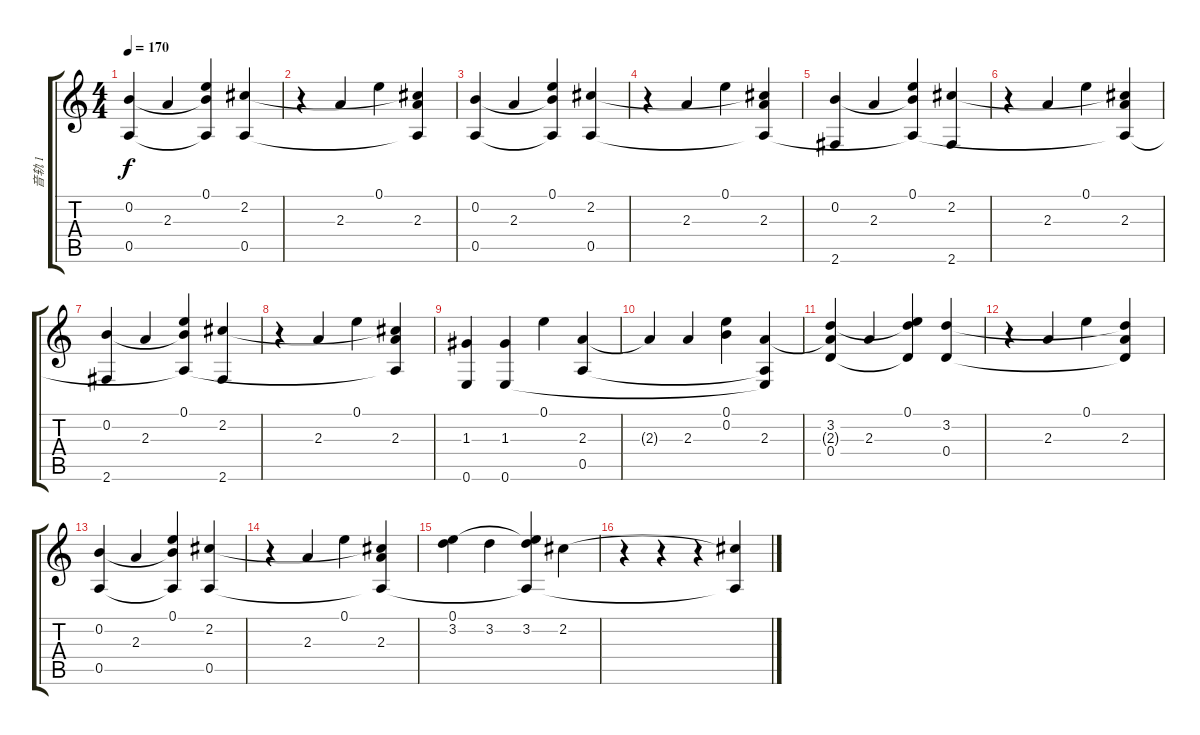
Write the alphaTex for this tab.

\track ("音轨 1" "音轨 1") {instrument acousticguitarnylon}
\staff {score tabs}
\tuning (E4 B3 G3 D3 A2 E2) {hide}
\ts (4 4)
\tempo 170
\clef g2
\ks c
(0.2 0.5).4{dy f} 2.3.4 (0.1 0.2{t} 0.5{t}).4 (2.2 0.5).4 |
r.4 2.3.4 0.1.4 (2.2{t} 2.3 0.5{t}).4 |
(0.2 0.5).4 2.3.4 (0.1 0.2{t} 0.5{t}).4 (2.2 0.5).4 |
r.4 2.3.4 0.1.4 (2.2{t} 2.3 0.5{t}).4 |
(0.2 2.6).4 2.3.4 (0.1 0.2{t} 0.5{t}).4 (2.2 2.6).4 |
r.4 2.3.4 0.1.4 (2.2{t} 2.3 0.5{t}).4 |
(0.2 2.6).4 2.3.4 (0.1 0.2{t} 0.5{t}).4 (2.2 2.6).4 |
r.4 2.3.4 0.1.4 (2.2{t} 2.3 0.5{t}).4 |
(1.3 0.6).4 (1.3 0.6).4 0.1.4 (2.3 0.5).4 |
2.3{t}.4 2.3.4 (0.1 0.2).4 (2.3 0.5{t} 0.6{t}).4 |
(3.2 2.3{t} 0.4).4 2.3.4 (0.1 3.2{t} 0.4{t}).4 (3.2 0.4).4 |
r.4 2.3.4 0.1.4 (3.2{t} 2.3 0.4{t}).4 |
(0.2 0.5).4 2.3.4 (0.1 0.2{t} 0.5{t}).4 (2.2 0.5).4 |
r.4 2.3.4 0.1.4 (2.2{t} 2.3 0.5{t}).4 |
(0.1 3.2).4 3.2.4 (0.1{t} 3.2 0.5{t}).4 2.2.4 |
r.4 r.4 r.4 (2.2{t} 0.5{t}).4
